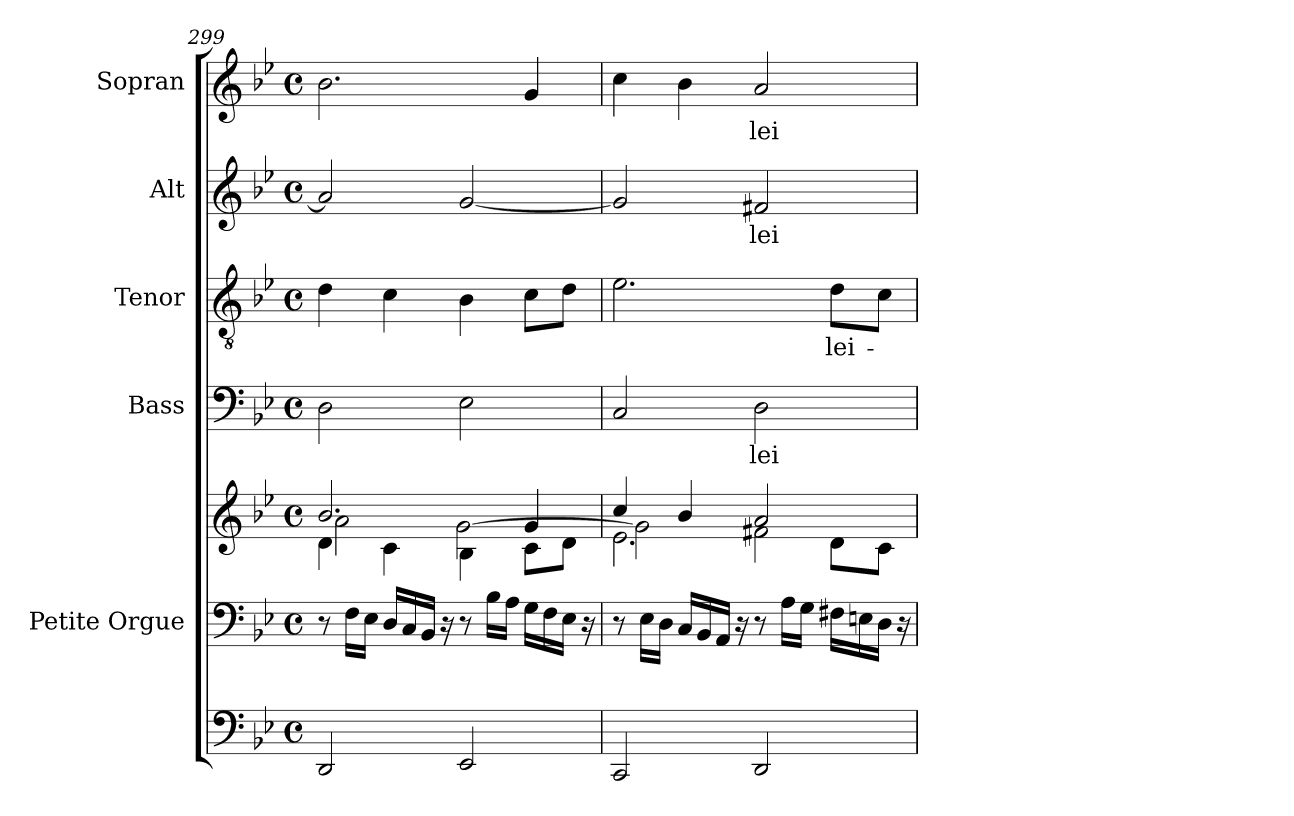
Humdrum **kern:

**kern	**kern	**kern	**kern	**text	**kern	**text	**kern	**text	**kern	**text
*part6	*part5	*part5	*part4	*part4	*part3	*part3	*part2	*part2	*part1	*part1
*staff7	*staff6	*staff5	*staff4	*staff4	*staff3	*staff3	*staff2	*staff2	*staff1	*staff1
*	*I"Petite Orgue	*	*I"Bass	*	*I"Tenor	*	*I"Alt	*	*I"Sopran	*
*	*I'Org. 1	*	*I'B.	*	*I'T.	*	*I'A.	*	*I'S.	*
*clefF4	*clefF4	*clefG2	*clefF4	*	*clefGv2	*	*clefG2	*	*clefG2	*
*k[b-e-]	*k[b-e-]	*k[b-e-]	*k[b-e-]	*	*k[b-e-]	*	*k[b-e-]	*	*k[b-e-]	*
*B-:	*B-:	*B-:	*B-:	*	*B-:	*	*B-:	*	*B-:	*
*M4/4	*M4/4	*M4/4	*M4/4	*	*M4/4	*	*M4/4	*	*M4/4	*
*met(c)	*met(c)	*met(c)	*met(c)	*	*met(c)	*	*met(c)	*	*met(c)	*
=299	=299	=299	=299	=299	=299	=299	=299	=299	=299	=299
*	*	*^	*	*	*	*	*	*	*	*
*	*	*	*^	*	*	*	*	*	*	*	*
2DD/	8r	2.b-/	4d\	2a\	2D\	.	4d\	.	2a/]	.	2.b-\	.
.	16F\LL	.	.	.	.	.	.	.	.	.	.	.
.	16E-\JJ	.	.	.	.	.	.	.	.	.	.	.
.	16D/LL	.	4c\	.	.	.	4c\	.	.	.	.	.
.	16C/	.	.	.	.	.	.	.	.	.	.	.
.	16BB-/JJ	.	.	.	.	.	.	.	.	.	.	.
.	16r	.	.	.	.	.	.	.	.	.	.	.
2EE-/	8r	.	4B-\	[2g\	2E-\	.	4B-\	.	[2g/	.	.	.
.	16B-\LL	.	.	.	.	.	.	.	.	.	.	.
.	16A\JJ	.	.	.	.	.	.	.	.	.	.	.
.	16G\LL	4g/	8c\L	.	.	.	8c\L	.	.	.	4g/	.
.	16F\	.	.	.	.	.	.	.	.	.	.	.
.	16E-\JJ	.	8d\J	.	.	.	8d\J	.	.	.	.	.
.	16r	.	.	.	.	.	.	.	.	.	.	.
=300	=300	=300	=300	=300	=300	=300	=300	=300	=300	=300	=300	=300
2CC/	8r	4cc/	2.e-\	2g\]	2C/	.	2.e-\	.	2g/]	.	4cc\	.
.	16E-\LL	.	.	.	.	.	.	.	.	.	.	.
.	16D\JJ	.	.	.	.	.	.	.	.	.	.	.
.	16C/LL	4b-/	.	.	.	.	.	.	.	.	4b-\	.
.	16BB-/	.	.	.	.	.	.	.	.	.	.	.
.	16AA/JJ	.	.	.	.	.	.	.	.	.	.	.
.	16r	.	.	.	.	.	.	.	.	.	.	.
!	!	!	!	!	!	!LO:LY:b	!	!	!	!LO:LY:b	!	!LO:LY:b
2DD/	8r	2a/	.	2f#X\	2D\	-lei-	.	.	2f#X/	-lei-	2a/	-lei-
.	16A\LL	.	.	.	.	.	.	.	.	.	.	.
.	16G\JJ	.	.	.	.	.	.	.	.	.	.	.
!	!	!	!	!	!	!	!	!LO:LY:b	!	!	!	!
.	16F#X\LL	.	8d\L	.	.	.	8d\L	-lei-	.	.	.	.
.	16En\	.	.	.	.	.	.	.	.	.	.	.
.	16D\JJ	.	8c\J	.	.	.	8c\J	.	.	.	.	.
.	16r	.	.	.	.	.	.	.	.	.	.	.
*	*	*v	*v	*v	*	*	*	*	*	*	*	*
=	=	=	=	=	=	=	=	=	=	=
*-	*-	*-	*-	*-	*-	*-	*-	*-	*-	*-
